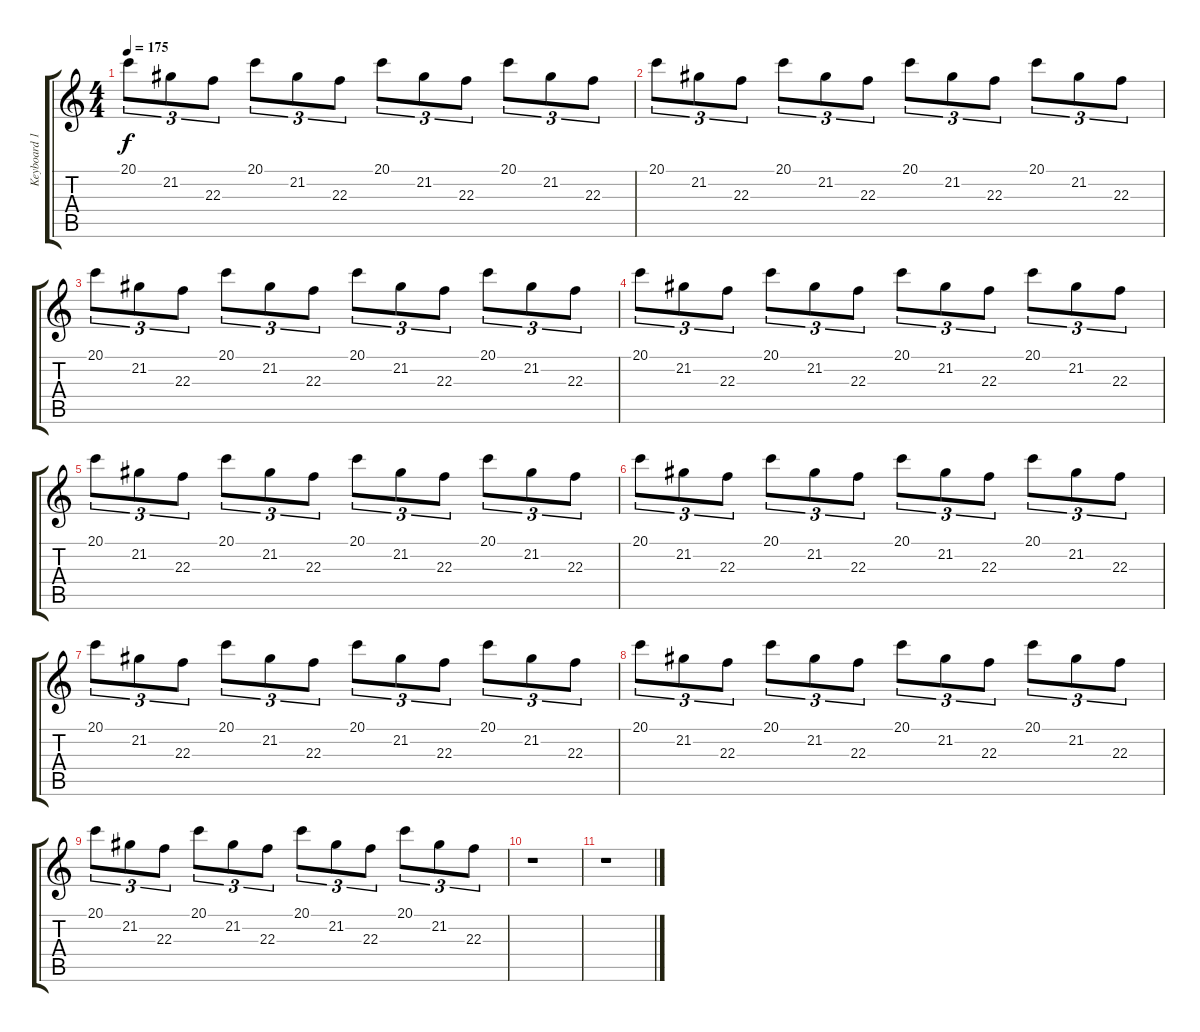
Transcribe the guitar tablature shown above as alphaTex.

\track ("Keyboard 1." "Keyboard 1") {instrument pad1newage}
\staff {score tabs}
\tuning (E4 B3 G3 D3 A2 E2) {hide}
\ts (4 4)
\tempo 175
\clef g2
\ks c
20.1.8{tu (3 2) dy f} 21.2.8{tu (3 2)} 22.3.8{tu (3 2)} 20.1.8{tu (3 2)} 21.2.8{tu (3 2)} 22.3.8{tu (3 2)} 20.1.8{tu (3 2)} 21.2.8{tu (3 2)} 22.3.8{tu (3 2)} 20.1.8{tu (3 2)} 21.2.8{tu (3 2)} 22.3.8{tu (3 2)} |
20.1.8{tu (3 2)} 21.2.8{tu (3 2)} 22.3.8{tu (3 2)} 20.1.8{tu (3 2)} 21.2.8{tu (3 2)} 22.3.8{tu (3 2)} 20.1.8{tu (3 2)} 21.2.8{tu (3 2)} 22.3.8{tu (3 2)} 20.1.8{tu (3 2)} 21.2.8{tu (3 2)} 22.3.8{tu (3 2)} |
20.1.8{tu (3 2)} 21.2.8{tu (3 2)} 22.3.8{tu (3 2)} 20.1.8{tu (3 2)} 21.2.8{tu (3 2)} 22.3.8{tu (3 2)} 20.1.8{tu (3 2)} 21.2.8{tu (3 2)} 22.3.8{tu (3 2)} 20.1.8{tu (3 2)} 21.2.8{tu (3 2)} 22.3.8{tu (3 2)} |
20.1.8{tu (3 2)} 21.2.8{tu (3 2)} 22.3.8{tu (3 2)} 20.1.8{tu (3 2)} 21.2.8{tu (3 2)} 22.3.8{tu (3 2)} 20.1.8{tu (3 2)} 21.2.8{tu (3 2)} 22.3.8{tu (3 2)} 20.1.8{tu (3 2)} 21.2.8{tu (3 2)} 22.3.8{tu (3 2)} |
20.1.8{tu (3 2)} 21.2.8{tu (3 2)} 22.3.8{tu (3 2)} 20.1.8{tu (3 2)} 21.2.8{tu (3 2)} 22.3.8{tu (3 2)} 20.1.8{tu (3 2)} 21.2.8{tu (3 2)} 22.3.8{tu (3 2)} 20.1.8{tu (3 2)} 21.2.8{tu (3 2)} 22.3.8{tu (3 2)} |
20.1.8{tu (3 2)} 21.2.8{tu (3 2)} 22.3.8{tu (3 2)} 20.1.8{tu (3 2)} 21.2.8{tu (3 2)} 22.3.8{tu (3 2)} 20.1.8{tu (3 2)} 21.2.8{tu (3 2)} 22.3.8{tu (3 2)} 20.1.8{tu (3 2)} 21.2.8{tu (3 2)} 22.3.8{tu (3 2)} |
20.1.8{tu (3 2)} 21.2.8{tu (3 2)} 22.3.8{tu (3 2)} 20.1.8{tu (3 2)} 21.2.8{tu (3 2)} 22.3.8{tu (3 2)} 20.1.8{tu (3 2)} 21.2.8{tu (3 2)} 22.3.8{tu (3 2)} 20.1.8{tu (3 2)} 21.2.8{tu (3 2)} 22.3.8{tu (3 2)} |
20.1.8{tu (3 2)} 21.2.8{tu (3 2)} 22.3.8{tu (3 2)} 20.1.8{tu (3 2)} 21.2.8{tu (3 2)} 22.3.8{tu (3 2)} 20.1.8{tu (3 2)} 21.2.8{tu (3 2)} 22.3.8{tu (3 2)} 20.1.8{tu (3 2)} 21.2.8{tu (3 2)} 22.3.8{tu (3 2)} |
20.1.8{tu (3 2)} 21.2.8{tu (3 2)} 22.3.8{tu (3 2)} 20.1.8{tu (3 2)} 21.2.8{tu (3 2)} 22.3.8{tu (3 2)} 20.1.8{tu (3 2)} 21.2.8{tu (3 2)} 22.3.8{tu (3 2)} 20.1.8{tu (3 2)} 21.2.8{tu (3 2)} 22.3.8{tu (3 2)} |
r.1 |
r.1
